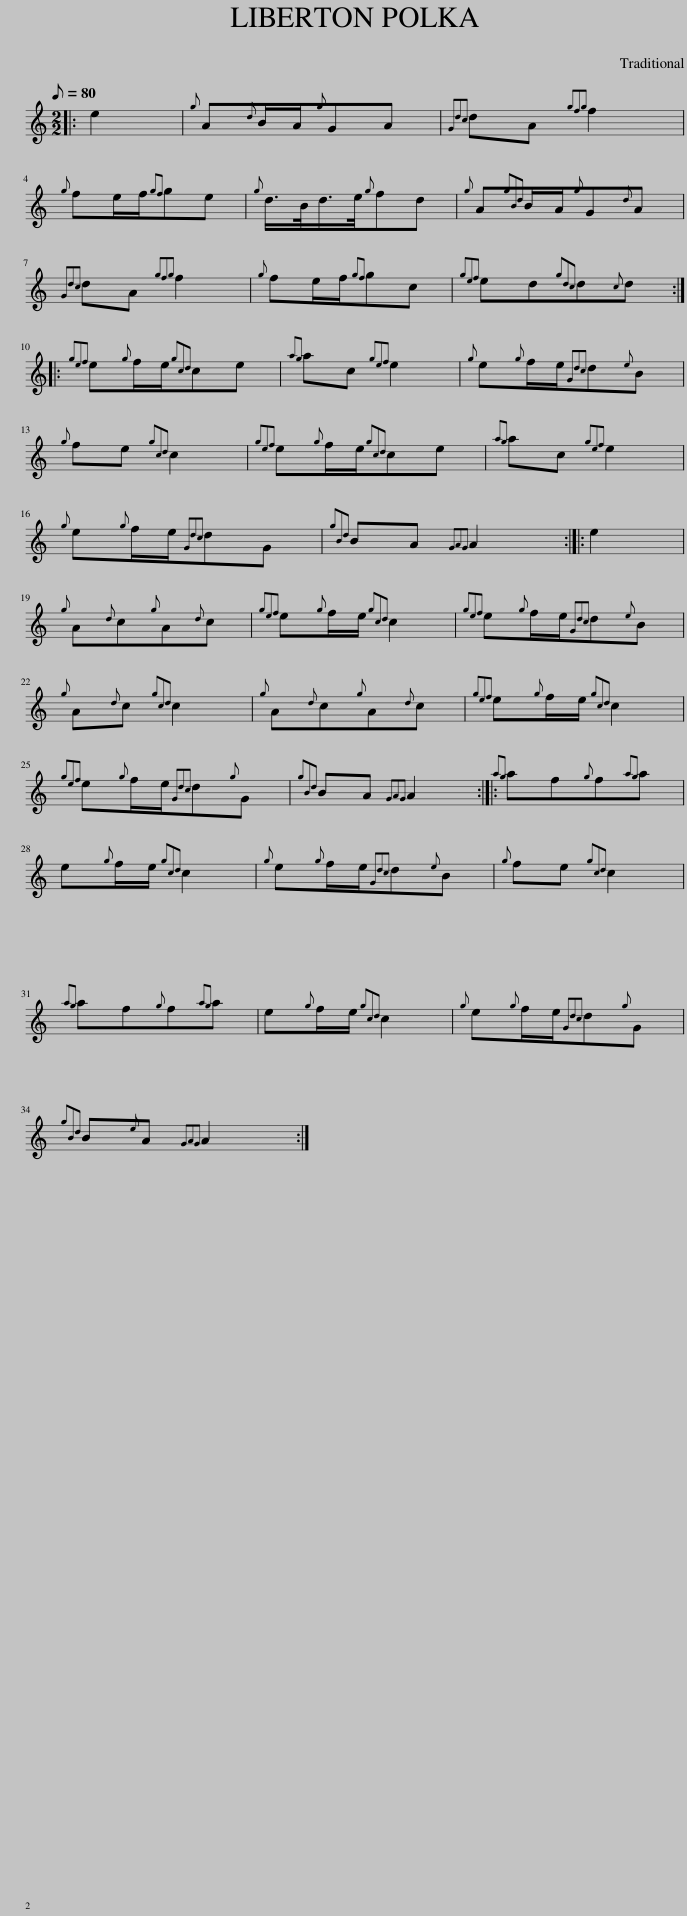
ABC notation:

X:1
L:1/8
Q:1/8=80
M:2/2
I:linebreak $
K:C
V:1 treble
V:1
|: e2 |{g} A{d}B/A/{g}GA |{Gdc} dA{gfg} f2 |${g} fe/f/{gf}ge |{g} d/>B/d/>e/{g}fd | %5
{g} A{gBd}B/A/{g}G{d}A |${Gdc} dA{gfg} f2 |{g} fe/f/{gf}gc |{gef} ed{gdc}d{c}d ::${gef} e{g}f/e/{gcd}ce | %10
{ag} ac{gef} e2 |{g} e{g}f/e/{Gdc}d{e}B |${g} fe{gcd} c2 |{gef} e{g}f/e/{gcd}ce |{ag} ac{gef} e2 |$ %15
{g} e{g}f/e/{Gdc}dG |{gBd} BA{GAG} A2 :: e2 |${g} A{d}c{g}A{d}c |{gef} e{g}f/e/{gcd} c2 | %20
{gef} e{g}f/e/{Gdc}d{e}B |${g} A{d}c{gcd} c2 |{g} A{d}c{g}A{d}c |{gef} e{g}f/e/{gcd} c2 |${gef} e{g}f/e/{Gdc}d{g}G | %25
{gBd} BA{GAG} A2 ::{ag} af{g}f{ag}a |$ e{g}f/e/{gcd} c2 |{g} e{g}f/e/{Gdc}d{e}B |{g} fe{gcd} c2 |$ %30
{ag} af{g}f{ag}a | e{g}f/e/{gcd} c2 |{g} e{g}f/e/{Gdc}d{g}G |${gBd} B{e}A{GAG} A2 :| %34
